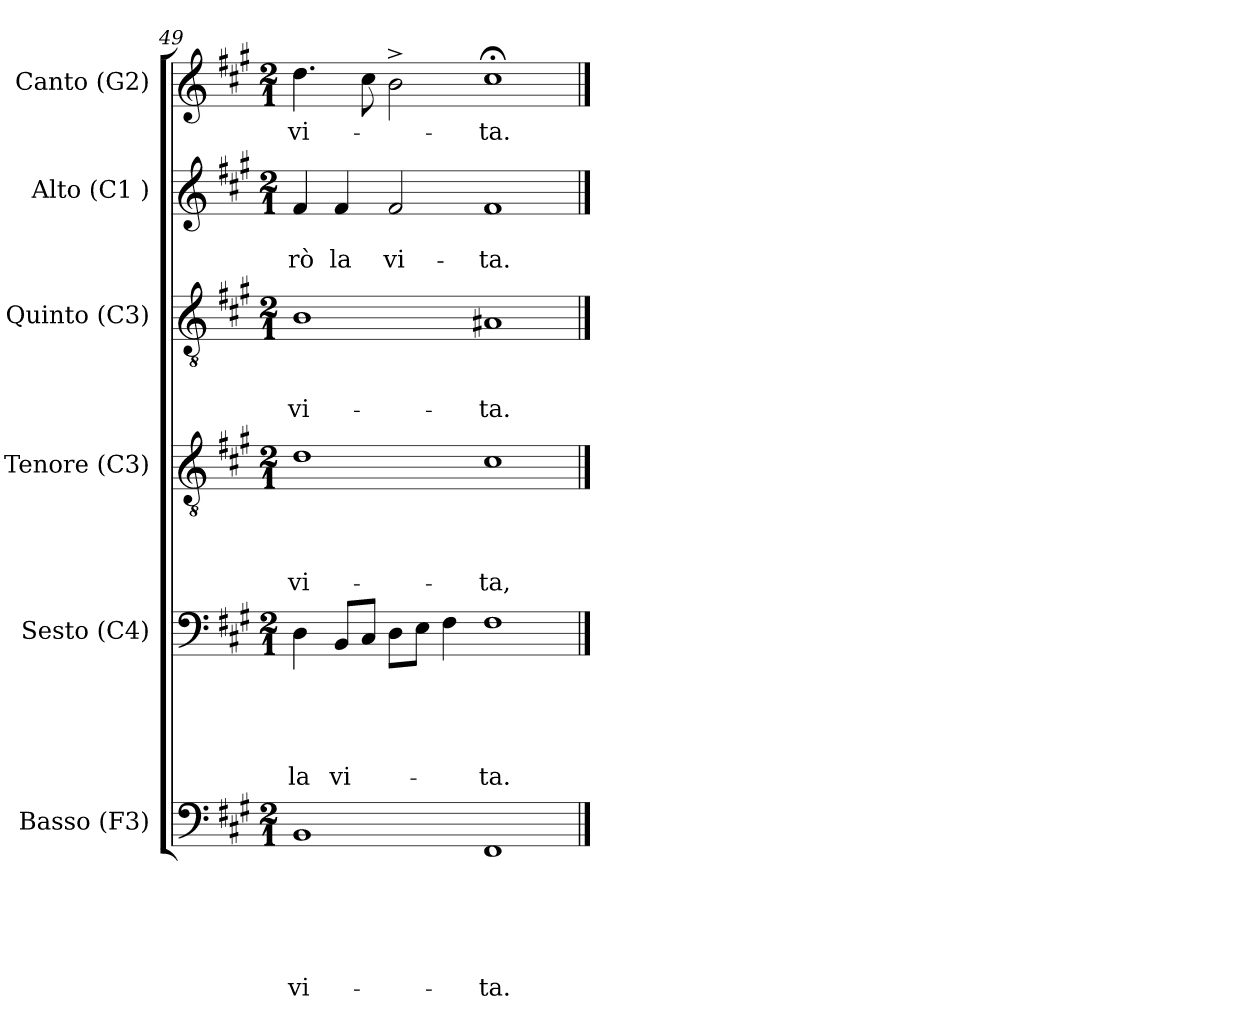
**kern	**text	**text	**text	**text	**text	**text	**kern	**text	**text	**text	**text	**text	**kern	**text	**text	**text	**text	**kern	**text	**text	**text	**kern	**text	**text	**kern	**text
*part6	*part6	*part6	*part6	*part6	*part6	*part6	*part5	*part5	*part5	*part5	*part5	*part5	*part4	*part4	*part4	*part4	*part4	*part3	*part3	*part3	*part3	*part2	*part2	*part2	*part1	*part1
*staff6	*staff6	*staff6	*staff6	*staff6	*staff6	*staff6	*staff5	*staff5	*staff5	*staff5	*staff5	*staff5	*staff4	*staff4	*staff4	*staff4	*staff4	*staff3	*staff3	*staff3	*staff3	*staff2	*staff2	*staff2	*staff1	*staff1
*I"Basso (F3)	*	*	*	*	*	*	*I"Sesto (C4)	*	*	*	*	*	*I"Tenore (C3)	*	*	*	*	*I"Quinto (C3)	*	*	*	*I"Alto (C1 )	*	*	*I"Canto (G2)	*
*I'B.	*	*	*	*	*	*	*I'S.	*	*	*	*	*	*I'T.	*	*	*	*	*I'Q.	*	*	*	*I'A.	*	*	*I'C.	*
*clefF4	*	*	*	*	*	*	*clefF4	*	*	*	*	*	*clefGv2	*	*	*	*	*clefGv2	*	*	*	*clefG2	*	*	*clefG2	*
*k[f#c#g#]	*	*	*	*	*	*	*k[f#c#g#]	*	*	*	*	*	*k[f#c#g#]	*	*	*	*	*k[f#c#g#]	*	*	*	*k[f#c#g#]	*	*	*k[f#c#g#]	*
*A:	*	*	*	*	*	*	*A:	*	*	*	*	*	*A:	*	*	*	*	*A:	*	*	*	*A:	*	*	*A:	*
*M2/1	*	*	*	*	*	*	*M2/1	*	*	*	*	*	*M2/1	*	*	*	*	*M2/1	*	*	*	*M2/1	*	*	*M2/1	*
=49	=49	=49	=49	=49	=49	=49	=49	=49	=49	=49	=49	=49	=49	=49	=49	=49	=49	=49	=49	=49	=49	=49	=49	=49	=49	=49
!	!	!	!	!	!	!LO:LY:b	!	!	!	!	!	!LO:LY:b	!	!	!	!	!LO:LY:b	!	!	!	!LO:LY:b	!	!	!LO:LY:b	!	!LO:LY:b
1BB	.	.	.	.	.	vi-	4D\	.	.	.	.	la	1d	.	.	.	vi-	1B	.	.	vi-	4f#/	.	-rò	4.dd\	vi-
!	!	!	!	!	!	!	!	!	!	!	!	!LO:LY:b	!	!	!	!	!	!	!	!	!	!	!	!LO:LY:b	!	!
.	.	.	.	.	.	.	8BB/L	.	.	.	.	vi-	.	.	.	.	.	.	.	.	.	4f#/	.	la	.	.
.	.	.	.	.	.	.	8C#/J	.	.	.	.	.	.	.	.	.	.	.	.	.	.	.	.	.	8cc#\	.
!	!	!	!	!	!	!	!	!	!	!	!	!	!	!	!	!	!	!	!	!	!	!	!	!LO:LY:b	!	!
.	.	.	.	.	.	.	8D\L	.	.	.	.	.	.	.	.	.	.	.	.	.	.	2f#/	.	vi-	2b^>\	.
.	.	.	.	.	.	.	8E\J	.	.	.	.	.	.	.	.	.	.	.	.	.	.	.	.	.	.	.
.	.	.	.	.	.	.	4F#\	.	.	.	.	.	.	.	.	.	.	.	.	.	.	.	.	.	.	.
!	!	!	!	!	!	!LO:LY:b	!	!	!	!	!	!LO:LY:b	!	!	!	!	!LO:LY:b	!	!	!	!LO:LY:b	!	!	!LO:LY:b	!	!LO:LY:b
1FF#	.	.	.	.	.	-ta.	1F#	.	.	.	.	-ta.	1c#	.	.	.	-ta,	1A#X	.	.	-ta.	1f#	.	-ta.	1cc#;<	-ta.
==	==	==	==	==	==	==	==	==	==	==	==	==	==	==	==	==	==	==	==	==	==	==	==	==	==	==
*-	*-	*-	*-	*-	*-	*-	*-	*-	*-	*-	*-	*-	*-	*-	*-	*-	*-	*-	*-	*-	*-	*-	*-	*-	*-	*-
